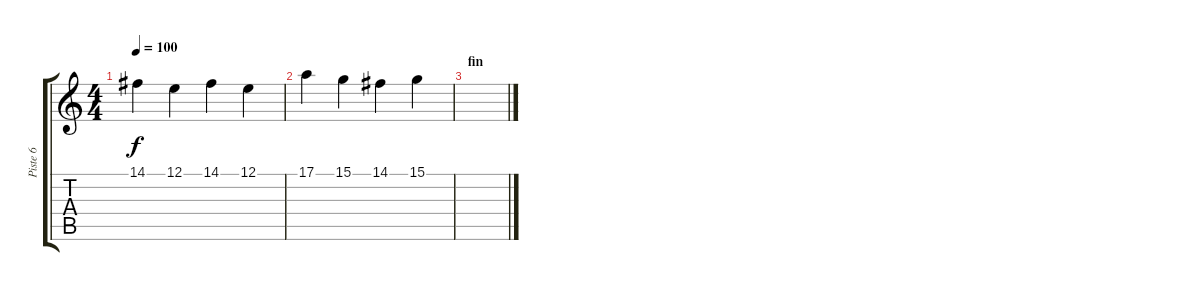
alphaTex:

\track ("Piste 6" "Piste 6") {instrument musicbox}
\staff {score tabs}
\tuning (E4 B3 G3 D3 A2 E2) {hide}
\ts (4 4)
\tempo 100
\clef g2
\ks c
14.1.4{dy f} 12.1.4 14.1.4 12.1.4 |
17.1.4 15.1.4 14.1.4 15.1.4 |
\section ("" "fin")
